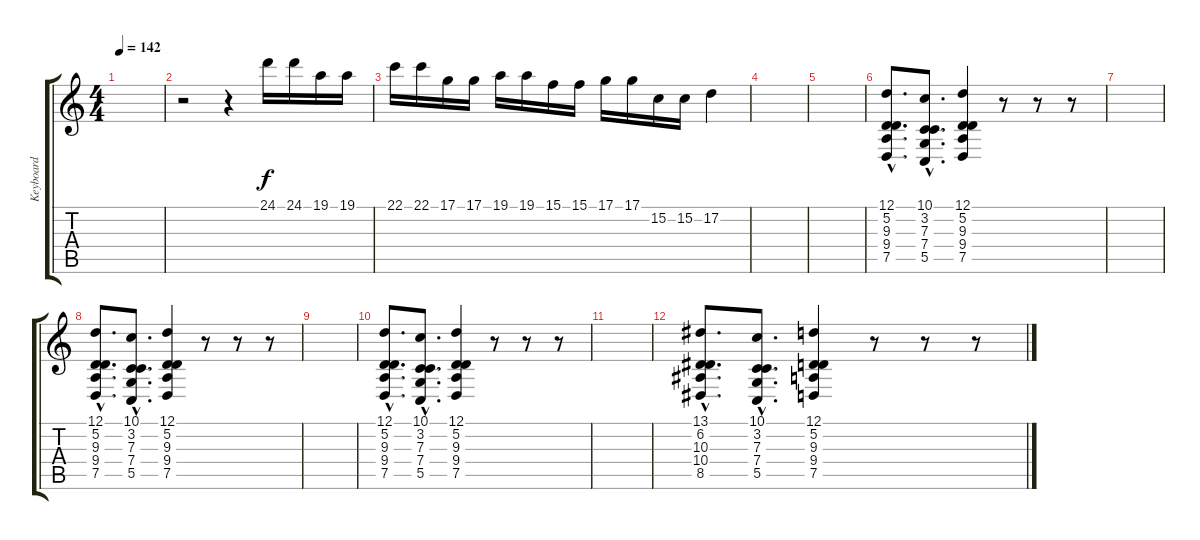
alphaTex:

\track ("Keyboard" "Keyboard") {instrument stringensemble1}
\staff {score tabs}
\tuning (D4 A3 F3 C3 G2 D2) {hide}
\ts (4 4)
\tempo 142
\clef g2
\ks c
|
r.2 r.4 24.1.16 24.1.16 19.1.16 19.1.16 |
22.1.16 22.1.16 17.1.16 17.1.16 19.1.16 19.1.16 15.1.16 15.1.16 17.1.16 17.1.16 15.2.16 15.2.16 17.2.4 |
|
|
(12.1{hac} 5.2{hac} 9.3{hac} 9.4{hac} 7.5{hac}).8{d instrument stringensemble1} (10.1{hac} 3.2{hac} 7.3{hac} 7.4{hac} 5.5{hac}).8{d} (12.1 5.2 9.3 9.4 7.5).4 r.8 r.8 r.8 |
|
(12.1{hac} 5.2{hac} 9.3{hac} 9.4{hac} 7.5{hac}).8{d} (10.1{hac} 3.2{hac} 7.3{hac} 7.4{hac} 5.5{hac}).8{d} (12.1 5.2 9.3 9.4 7.5).4 r.8 r.8 r.8 |
|
(12.1{hac} 5.2{hac} 9.3{hac} 9.4{hac} 7.5{hac}).8{d} (10.1{hac} 3.2{hac} 7.3{hac} 7.4{hac} 5.5{hac}).8{d} (12.1 5.2 9.3 9.4 7.5).4 r.8 r.8 r.8 |
|
(13.1{hac} 6.2{hac} 10.3{hac} 10.4{hac} 8.5{hac}).8{d} (10.1{hac} 3.2{hac} 7.3{hac} 7.4{hac} 5.5{hac}).8{d} (12.1 5.2 9.3 9.4 7.5).4 r.8 r.8 r.8
